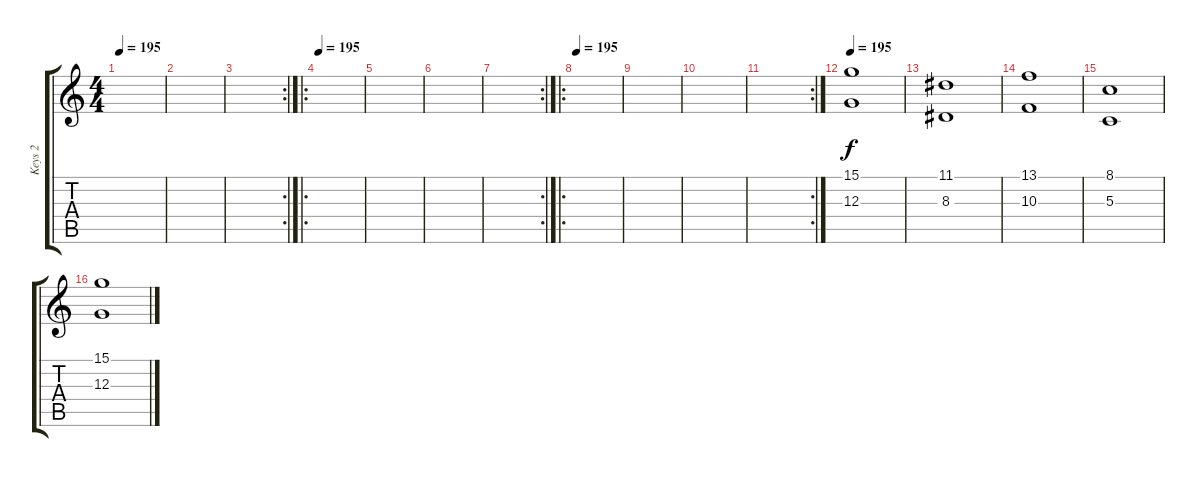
\track ("Keys 2" "Keys 2") {instrument choiraahs}
\staff {score tabs}
\tuning (E4 B3 G3 D3 A2 E2) {hide}
\ts (4 4)
\tempo 195
\clef g2
\ks c
|
|
\rc 2
|
\ro
\tempo 195
|
|
|
\rc 2
|
\ro
\tempo 195
|
|
|
\rc 2
|
\tempo 195
(15.1 12.3).1 |
(11.1 8.3).1 |
(13.1 10.3).1 |
(8.1 5.3).1 |
(15.1 12.3).1
